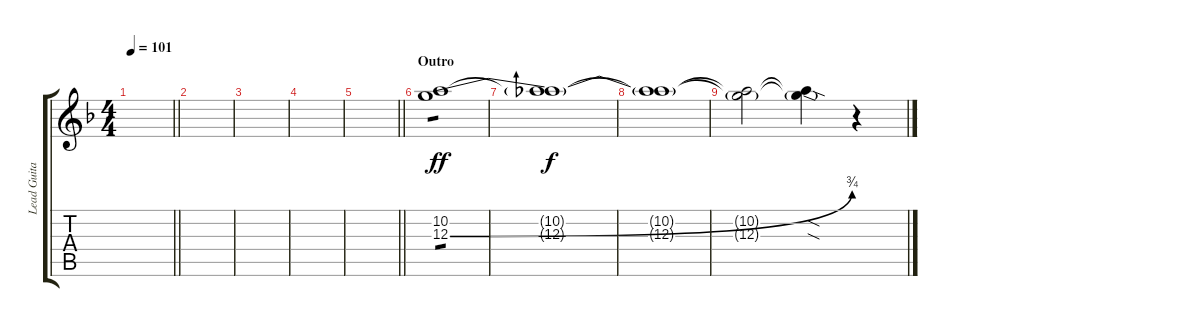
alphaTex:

\track ("Lead Guitar" "Lead Guita") {instrument distortionguitar}
\staff {score tabs}
\tuning (E4 B3 G3 D3 A2 D2) {hide}
\ts (4 4)
\tempo 101
\clef g2
\barLineRight lightlight
\ks dminor
|
|
|
|
\barLineRight lightlight
|
\section ("" "Outro")
(10.2 12.3{be (bend 0 0 60 3)}).1{tp 1 dy ff} |
(10.2{t} 12.3{t}).1{dy f} |
(10.2{t} 12.3{t}).1 |
(10.2{t} 12.3{t}).2{volume 0} (10.2{sod t} 12.3{sod t}).4 r.4
